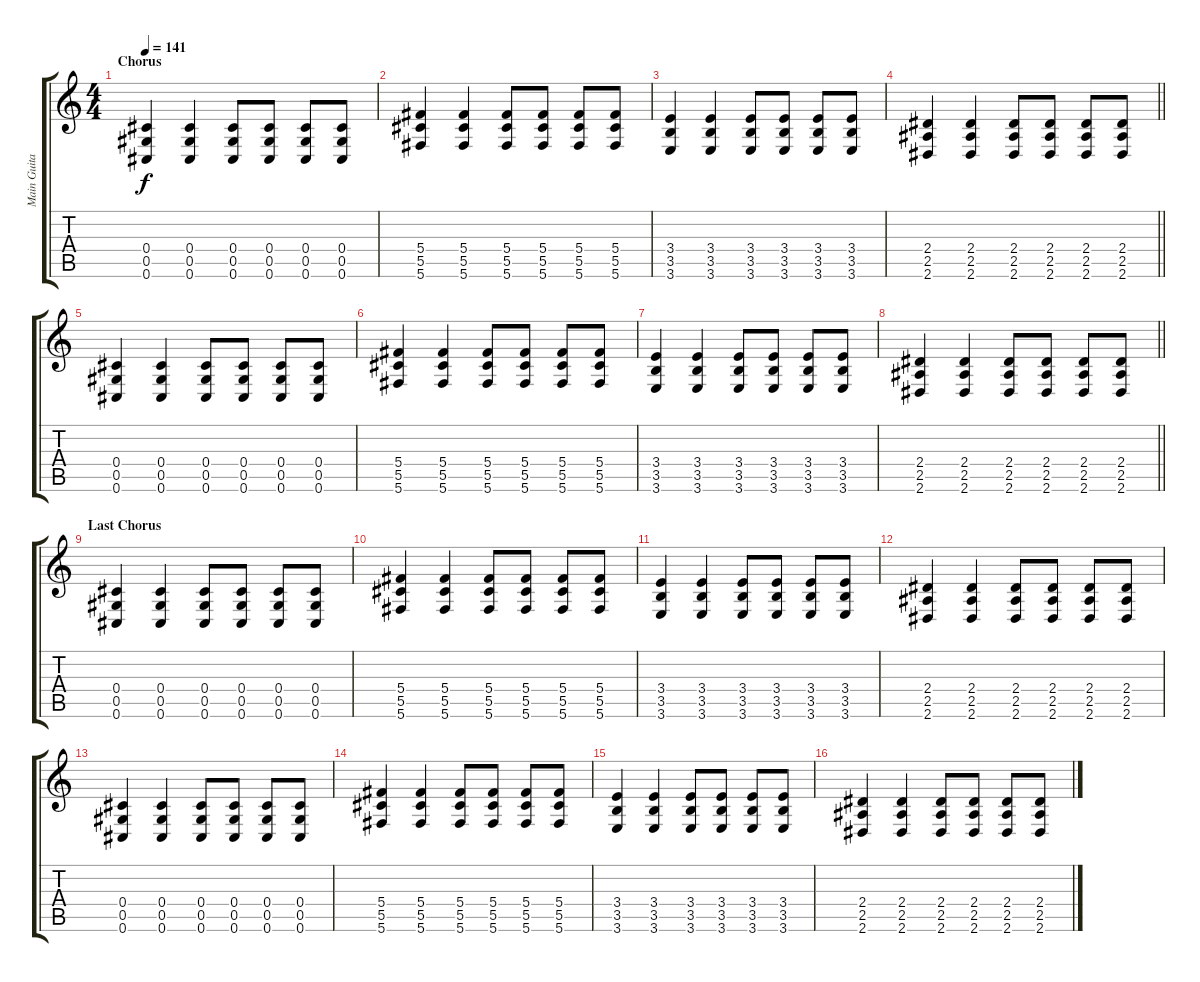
\track ("Main Guitar" "Main Guita") {instrument distortionguitar}
\staff {score tabs}
\tuning (Eb4 Bb3 Gb3 Db3 Ab2 Db2) {hide}
\ts (4 4)
\section ("" "Chorus")
\tempo 141
\clef g2
\ks c
(0.4 0.5 0.6).4{dy f} (0.4 0.5 0.6).4 (0.4 0.5 0.6).8 (0.4 0.5 0.6).8 (0.4 0.5 0.6).8 (0.4 0.5 0.6).8 |
(5.4 5.5 5.6).4 (5.4 5.5 5.6).4 (5.4 5.5 5.6).8 (5.4 5.5 5.6).8 (5.4 5.5 5.6).8 (5.4 5.5 5.6).8 |
(3.4 3.5 3.6).4 (3.4 3.5 3.6).4 (3.4 3.5 3.6).8 (3.4 3.5 3.6).8 (3.4 3.5 3.6).8 (3.4 3.5 3.6).8 |
\barLineRight lightlight
(2.4 2.5 2.6).4 (2.4 2.5 2.6).4 (2.4 2.5 2.6).8 (2.4 2.5 2.6).8 (2.4 2.5 2.6).8 (2.4 2.5 2.6).8 |
(0.4 0.5 0.6).4 (0.4 0.5 0.6).4 (0.4 0.5 0.6).8 (0.4 0.5 0.6).8 (0.4 0.5 0.6).8 (0.4 0.5 0.6).8 |
(5.4 5.5 5.6).4 (5.4 5.5 5.6).4 (5.4 5.5 5.6).8 (5.4 5.5 5.6).8 (5.4 5.5 5.6).8 (5.4 5.5 5.6).8 |
(3.4 3.5 3.6).4 (3.4 3.5 3.6).4 (3.4 3.5 3.6).8 (3.4 3.5 3.6).8 (3.4 3.5 3.6).8 (3.4 3.5 3.6).8 |
\barLineRight lightlight
(2.4 2.5 2.6).4 (2.4 2.5 2.6).4 (2.4 2.5 2.6).8 (2.4 2.5 2.6).8 (2.4 2.5 2.6).8 (2.4 2.5 2.6).8 |
\section ("" "Last Chorus")
(0.4 0.5 0.6).4 (0.4 0.5 0.6).4 (0.4 0.5 0.6).8 (0.4 0.5 0.6).8 (0.4 0.5 0.6).8 (0.4 0.5 0.6).8 |
(5.4 5.5 5.6).4 (5.4 5.5 5.6).4 (5.4 5.5 5.6).8 (5.4 5.5 5.6).8 (5.4 5.5 5.6).8 (5.4 5.5 5.6).8 |
(3.4 3.5 3.6).4 (3.4 3.5 3.6).4 (3.4 3.5 3.6).8 (3.4 3.5 3.6).8 (3.4 3.5 3.6).8 (3.4 3.5 3.6).8 |
(2.4 2.5 2.6).4 (2.4 2.5 2.6).4 (2.4 2.5 2.6).8 (2.4 2.5 2.6).8 (2.4 2.5 2.6).8 (2.4 2.5 2.6).8 |
(0.4 0.5 0.6).4 (0.4 0.5 0.6).4 (0.4 0.5 0.6).8 (0.4 0.5 0.6).8 (0.4 0.5 0.6).8 (0.4 0.5 0.6).8 |
(5.4 5.5 5.6).4 (5.4 5.5 5.6).4 (5.4 5.5 5.6).8 (5.4 5.5 5.6).8 (5.4 5.5 5.6).8 (5.4 5.5 5.6).8 |
(3.4 3.5 3.6).4 (3.4 3.5 3.6).4 (3.4 3.5 3.6).8 (3.4 3.5 3.6).8 (3.4 3.5 3.6).8 (3.4 3.5 3.6).8 |
(2.4 2.5 2.6).4 (2.4 2.5 2.6).4 (2.4 2.5 2.6).8 (2.4 2.5 2.6).8 (2.4 2.5 2.6).8 (2.4 2.5 2.6).8
